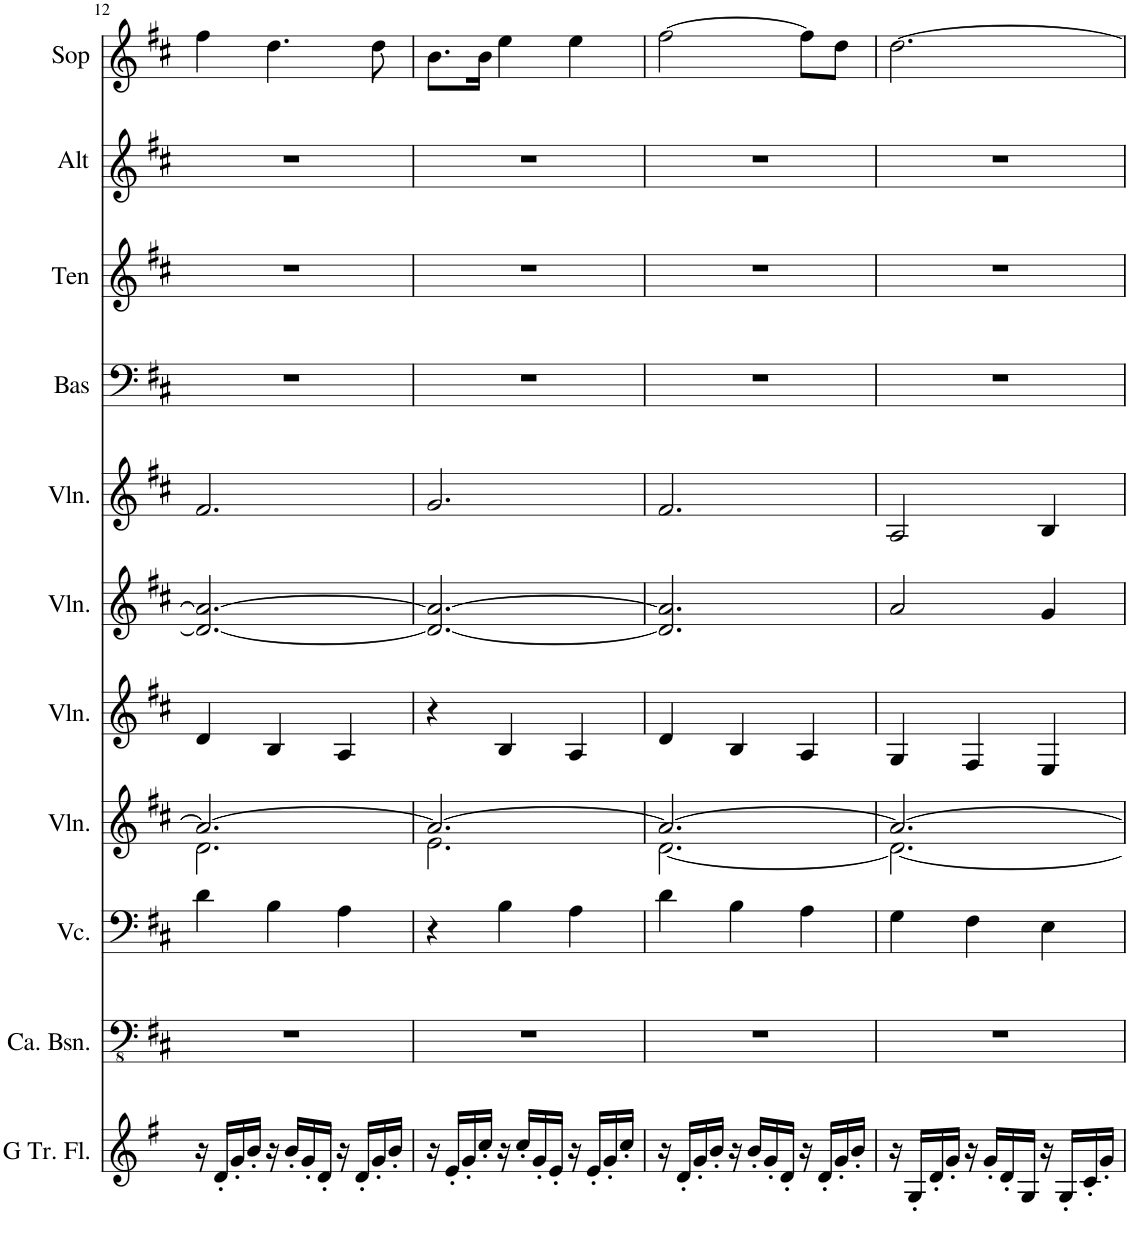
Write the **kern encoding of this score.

**kern	**kern	**kern	**kern	**kern	**kern	**kern	**kern	**kern	**kern	**kern
*part11	*part10	*part9	*part8	*part7	*part6	*part5	*part4	*part3	*part2	*part1
*staff11	*staff10	*staff9	*staff8	*staff7	*staff6	*staff5	*staff4	*staff3	*staff2	*staff1
*I"Sopraan-fluit in G, Organ rh	*I"Contrabassen, Double Bass	*I"Cello, Cello II	*I"Violen, Cello I	*I"Violen, Viola II	*I"Violen, Viola I	*I"Violen, Violin	*I"Bas	*I"Tenor	*I"Alt	*I"Sopraan
*	*I'Ca. Bsn.	*	*I'Vln.	*I'Vln.	*I'Vln.	*I'Vln.	*I'Bas	*I'Ten	*I'Alt	*I'Sop
!!LO:PB:g=z
*clefG2	*clefFv4	*clefF4	*clefG2	*clefG2	*clefG2	*clefG2	*clefF4	*clefG2	*clefG2	*clefG2
*Trd-4c-7	*	*	*	*	*	*	*	*Trd1c2	*Trd1c2	*
*k[f#]	*k[f#c#]	*k[f#c#]	*k[f#c#]	*k[f#c#]	*k[f#c#]	*k[f#c#]	*k[f#c#]	*k[f#c#]	*k[f#c#]	*k[f#c#]
*M3/4	*M3/4	*M3/4	*M3/4	*M3/4	*M3/4	*M3/4	*M3/4	*M3/4	*M3/4	*M3/4
=12	=12	=12	=12	=12	=12	=12	=12	=12	=12	=12
*	*	*	*^	*	*	*	*	*	*	*
16r	2.r	4d\	2.a/_	2.d\	4d/	2.d/_ 2.a/_	2.f#/	2.r	2.r	2.r	4ff#\
16d'/LL	.	.	.	.	.	.	.	.	.	.	.
16g'/	.	.	.	.	.	.	.	.	.	.	.
16b'/JJ	.	.	.	.	.	.	.	.	.	.	.
16r	.	4B\	.	.	4B/	.	.	.	.	.	4.dd\
16b'/LL	.	.	.	.	.	.	.	.	.	.	.
16g'/	.	.	.	.	.	.	.	.	.	.	.
16d'/JJ	.	.	.	.	.	.	.	.	.	.	.
16r	.	4A\	.	.	4A/	.	.	.	.	.	.
16d'/LL	.	.	.	.	.	.	.	.	.	.	.
16g'/	.	.	.	.	.	.	.	.	.	.	8dd\
16b'/JJ	.	.	.	.	.	.	.	.	.	.	.
=13	=13	=13	=13	=13	=13	=13	=13	=13	=13	=13	=13
16r	2.r	4r	2.a/_	2.e\	4r	2.d/_ 2.a/_	2.g/	2.r	2.r	2.r	8.b\L
16e'/LL	.	.	.	.	.	.	.	.	.	.	.
16g'/	.	.	.	.	.	.	.	.	.	.	.
16cc'/JJ	.	.	.	.	.	.	.	.	.	.	16b\Jk
16r	.	4B\	.	.	4B/	.	.	.	.	.	4ee\
16cc'/LL	.	.	.	.	.	.	.	.	.	.	.
16g'/	.	.	.	.	.	.	.	.	.	.	.
16e'/JJ	.	.	.	.	.	.	.	.	.	.	.
16r	.	4A\	.	.	4A/	.	.	.	.	.	4ee\
16e'/LL	.	.	.	.	.	.	.	.	.	.	.
16g'/	.	.	.	.	.	.	.	.	.	.	.
16cc'/JJ	.	.	.	.	.	.	.	.	.	.	.
=14	=14	=14	=14	=14	=14	=14	=14	=14	=14	=14	=14
16r	2.r	4d\	2.a/_	[2.d\	4d/	2.d/] 2.a/]	2.f#/	2.r	2.r	2.r	[2ff#\
16d'/LL	.	.	.	.	.	.	.	.	.	.	.
16g'/	.	.	.	.	.	.	.	.	.	.	.
16b'/JJ	.	.	.	.	.	.	.	.	.	.	.
16r	.	4B\	.	.	4B/	.	.	.	.	.	.
16b'/LL	.	.	.	.	.	.	.	.	.	.	.
16g'/	.	.	.	.	.	.	.	.	.	.	.
16d'/JJ	.	.	.	.	.	.	.	.	.	.	.
16r	.	4A\	.	.	4A/	.	.	.	.	.	8ff#\L]
16d'/LL	.	.	.	.	.	.	.	.	.	.	.
16g'/	.	.	.	.	.	.	.	.	.	.	8dd\J
16b'/JJ	.	.	.	.	.	.	.	.	.	.	.
=15	=15	=15	=15	=15	=15	=15	=15	=15	=15	=15	=15
16r	2.r	4G\	2.a/_	2.d\_	4G/	2a/	2A/	2.r	2.r	2.r	[2.dd\
16G'/LL	.	.	.	.	.	.	.	.	.	.	.
16d'/	.	.	.	.	.	.	.	.	.	.	.
16g'/JJ	.	.	.	.	.	.	.	.	.	.	.
16r	.	4F#\	.	.	4F#/	.	.	.	.	.	.
16g'/LL	.	.	.	.	.	.	.	.	.	.	.
16d'/	.	.	.	.	.	.	.	.	.	.	.
16G/JJ	.	.	.	.	.	.	.	.	.	.	.
16r	.	4E\	.	.	4E/	4g/	4B/	.	.	.	.
16G'/LL	.	.	.	.	.	.	.	.	.	.	.
16c'/	.	.	.	.	.	.	.	.	.	.	.
16g'/JJ	.	.	.	.	.	.	.	.	.	.	.
*	*	*	*v	*v	*	*	*	*	*	*	*
=	=	=	=	=	=	=	=	=	=	=
*-	*-	*-	*-	*-	*-	*-	*-	*-	*-	*-
